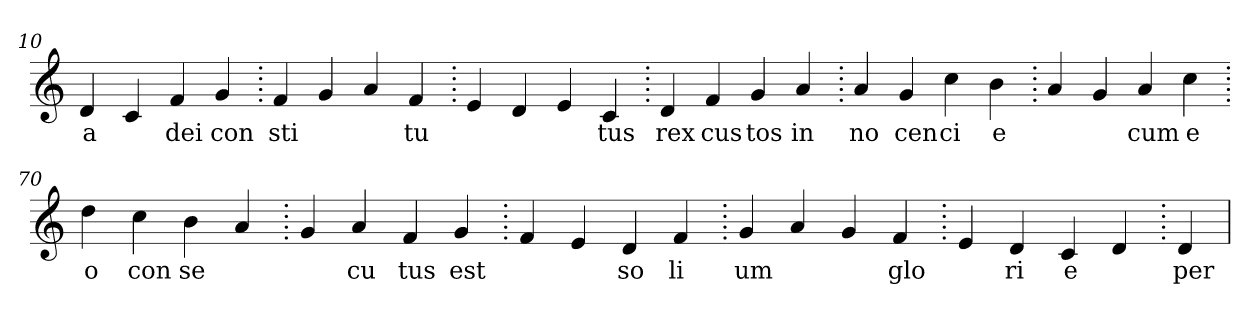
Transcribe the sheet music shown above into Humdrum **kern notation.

**kern	**text
*part1	*part1
*staff1	*staff1
*clefG2	*
=10.	=10.
4d	a
4c	.
4f	dei
4g	con
=20.	=20.
4f	sti
4g	.
4a	.
4f	tu
=30.	=30.
4e	.
4d	.
4e	.
4c	tus
=40.	=40.
4d	rex
4f	cus
4g	tos
4a	in
=50.	=50.
4a	no
4g	cen
4cc	ci
4b	e
=60.	=60.
4a	.
4g	.
4a	cum
4cc	e
=70.	=70.
4dd	o
4cc	con
4b	se
4a	.
=80.	=80.
4g	.
4a	cu
4f	tus
4g	est
=90.	=90.
4f	.
4e	.
4d	so
4f	li
=100.	=100.
4g	um
4a	.
4g	.
4f	glo
=110.	=110.
4e	.
4d	ri
4c	e
4d	.
=120.	=120.
4d	per
=	=
*-	*-
